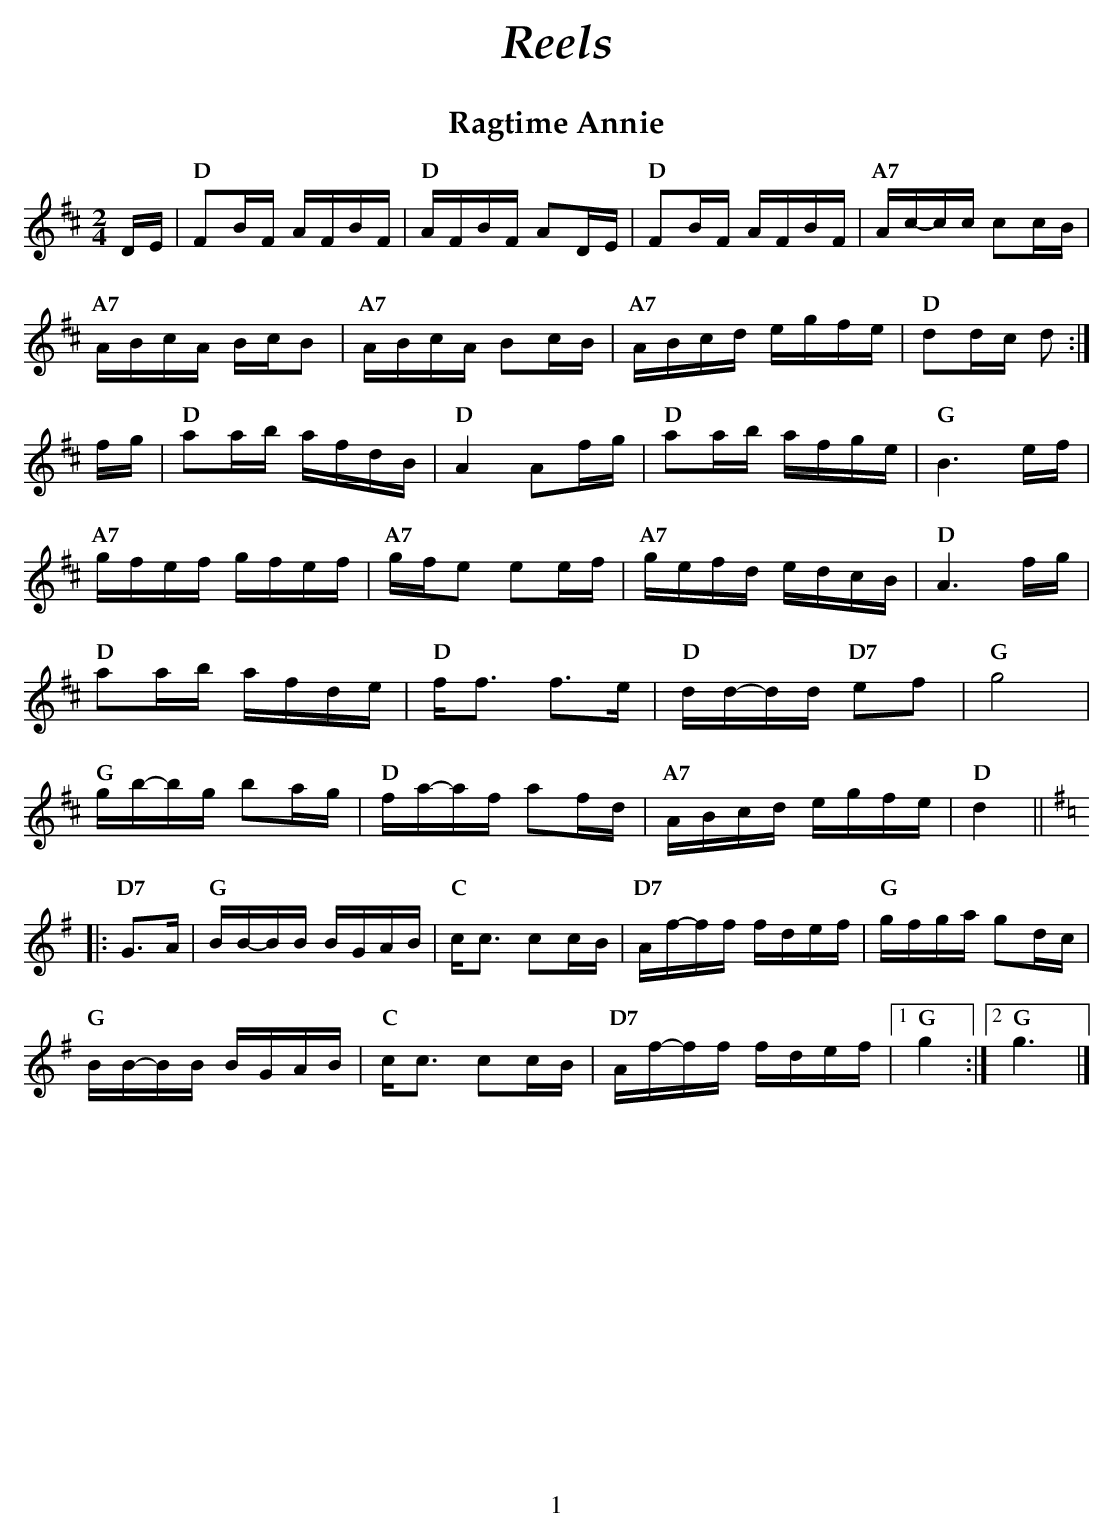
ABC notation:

X:1
T:Ragtime Annie
M:2/4
L:1/16
K:D
DE |\
"D"  F2BF AFBF | "D"  AFBF A2DE | "D"  F2BF AFBF | "A7" Ac-cc c2cB |
"A7" ABcA BcB2 | "A7" ABcA B2cB | "A7" ABcd egfe | "D"  d2dc  d2  :|
fg |\
"D"  a2ab  afdB | "D"  A4    A2fg | "D"  a2ab      afge  | "G" B6 ef |
"A7" gfef  gfef | "A7" gfe2  e2ef | "A7" gefd       edcB | "D" A6 fg |
"D"  a2ab  afde | "D"  ff3   f3e  | "D"  dd-dd "D7" e2f2 | "G" g8    |
"G"  gb-bg b2ag | "D"  fa-af a2fd | "A7" ABcd       egfe | "D" d4   ||
K:G
|: "D7" G3A |\
"G" BB-BB BGAB | "C" cc3 c2cB | "D7" Af-ff fdef |  "G" gfga g2dc |
"G" BB-BB BGAB | "C" cc3 c2cB | "D7" Af-ff fdef |1 "G" g4 :|2 "G" g6 |]
